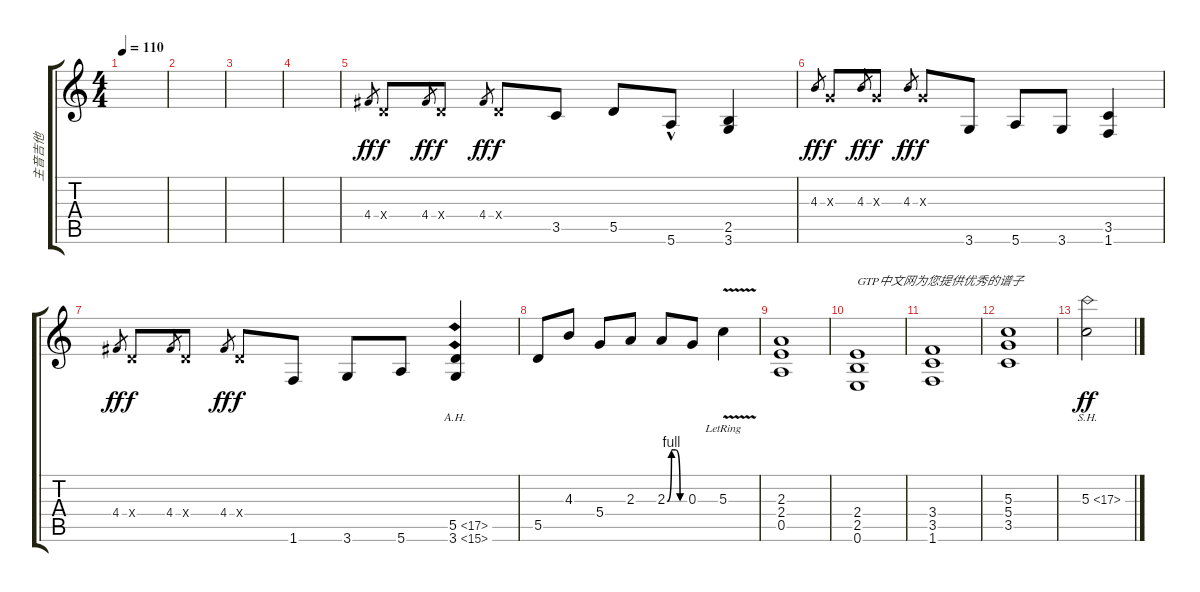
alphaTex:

\track ("主音吉他" "主音吉他") {instrument overdrivenguitar}
\staff {score tabs}
\tuning (E4 B3 G3 D3 A2 E2) {hide}
\ts (4 4)
\tempo 110
\clef g2
\ks c
|
|
|
|
4.4.8{gr dy ff} 0.4{x}.8{dy f} 4.4.8{gr dy ff} 0.4{x}.8{dy f} 4.4.8{gr dy ff} 0.4{x}.8{dy f} 3.5.8 5.5.8 5.6{hac}.8 (2.5 3.6).4 |
4.3.8{gr dy ff} 0.3{x}.8{dy f} 4.3.8{gr dy ff} 0.3{x}.8{dy f} 4.3.8{gr dy ff} 0.3{x}.8{dy f} 3.6.8 5.6.8 3.6.8 (3.5 1.6).4 |
4.4.8{gr dy ff} 0.4{x}.8{dy f} 4.4.8{gr} 0.4{x}.8 4.4.8{gr dy ff} 0.4{x}.8{dy f} 1.6.8 3.6.8 5.6.8 (5.5{ah 12} 3.6{ah 12}).4 |
5.5.8 4.3.8 5.4.8 2.3.8 2.3{be (custom 0 0 15 4 30 4 45 0 60 0)}.8 0.3.8 5.3{v lr}.4 |
(2.3 2.4 0.5).1 |
(2.4 2.5 0.6).1{txt "GTP中文网为您提供优秀的谱子"} |
(3.4 3.5 1.6).1 |
(5.3 5.4 3.5).1 |
5.3{sh 12}.2{dy ff}
